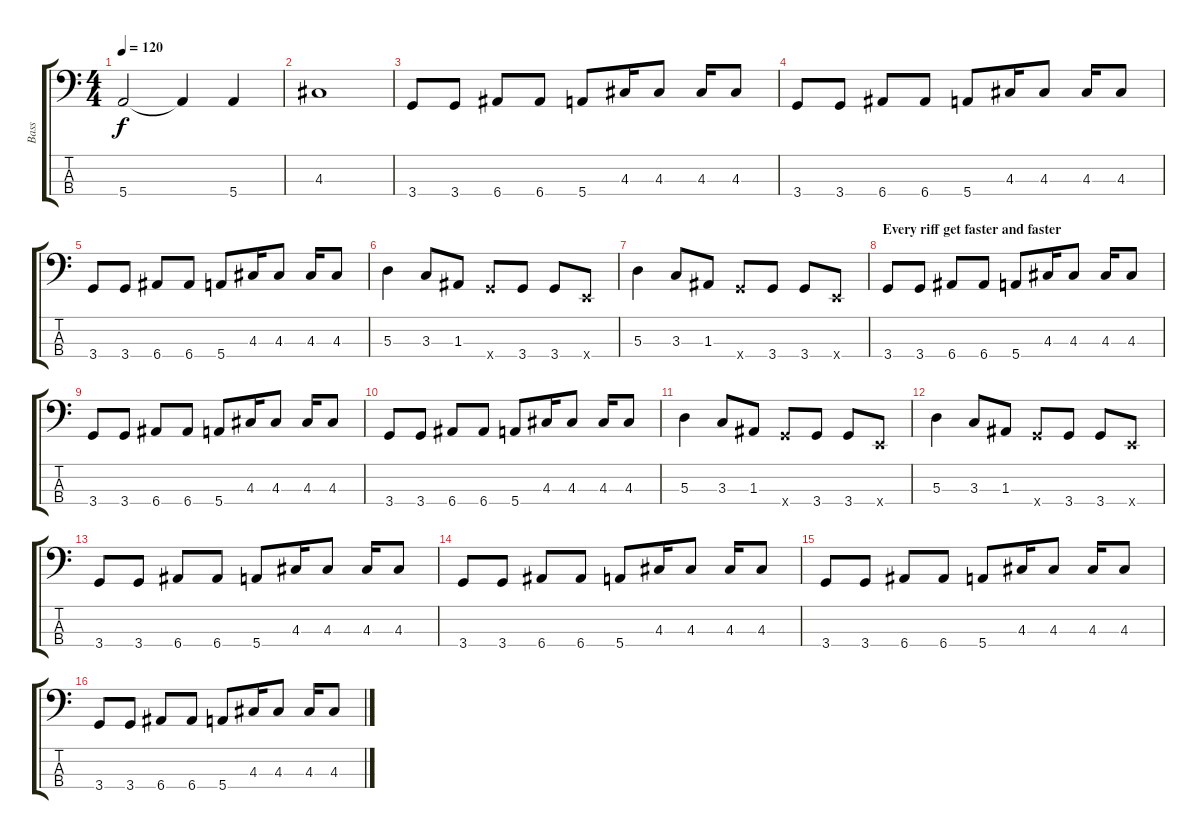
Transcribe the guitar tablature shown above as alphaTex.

\track ("Bass" "Bass") {instrument electricbasspick}
\staff {score tabs}
\tuning (G2 D2 A1 E1) {hide}
\ts (4 4)
\tempo 120
\clef f4
\ks c
5.4.2{dy f} 5.4{t}.4 5.4.4 |
4.3.1 |
3.4.8 3.4.8 6.4.8 6.4.8 5.4.8 4.3.16 4.3.8 4.3.16 4.3.8 |
3.4.8 3.4.8 6.4.8 6.4.8 5.4.8 4.3.16 4.3.8 4.3.16 4.3.8 |
3.4.8 3.4.8 6.4.8 6.4.8 5.4.8 4.3.16 4.3.8 4.3.16 4.3.8 |
5.3.4 3.3.8 1.3.8 3.4{x}.8 3.4.8 3.4.8 0.4{x}.8 |
5.3.4 3.3.8 1.3.8 3.4{x}.8 3.4.8 3.4.8 0.4{x}.8 |
\section ("" "Every riff get faster and faster")
3.4.8 3.4.8 6.4.8 6.4.8 5.4.8 4.3.16 4.3.8 4.3.16 4.3.8 |
3.4.8 3.4.8 6.4.8 6.4.8 5.4.8 4.3.16 4.3.8 4.3.16 4.3.8 |
3.4.8 3.4.8 6.4.8 6.4.8 5.4.8 4.3.16 4.3.8 4.3.16 4.3.8 |
5.3.4 3.3.8 1.3.8 3.4{x}.8 3.4.8 3.4.8 0.4{x}.8 |
5.3.4 3.3.8 1.3.8 3.4{x}.8 3.4.8 3.4.8 0.4{x}.8 |
3.4.8 3.4.8 6.4.8 6.4.8 5.4.8 4.3.16 4.3.8 4.3.16 4.3.8 |
3.4.8 3.4.8 6.4.8 6.4.8 5.4.8 4.3.16 4.3.8 4.3.16 4.3.8 |
3.4.8 3.4.8 6.4.8 6.4.8 5.4.8 4.3.16 4.3.8 4.3.16 4.3.8 |
3.4.8 3.4.8 6.4.8 6.4.8 5.4.8 4.3.16 4.3.8 4.3.16 4.3.8
